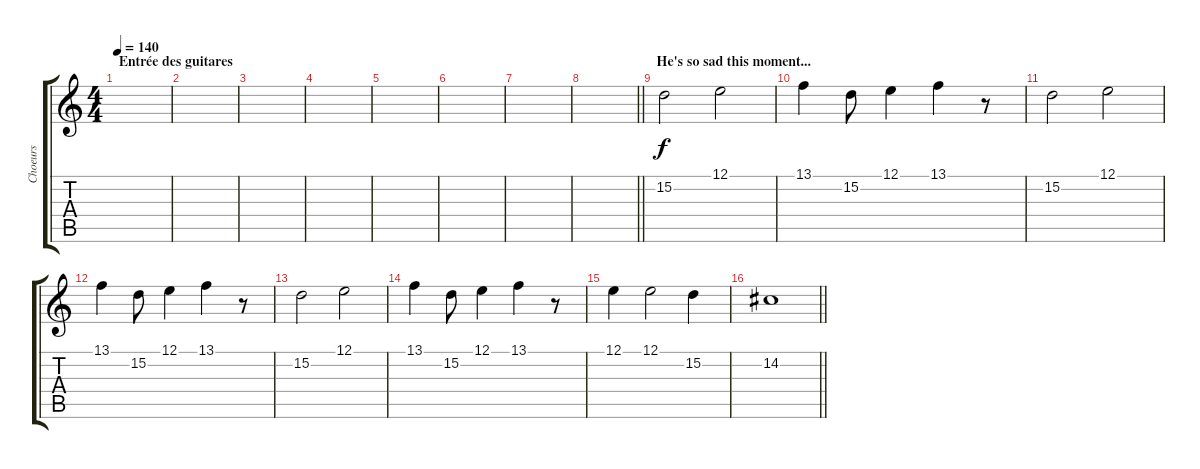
\track ("Choeurs " "Choeurs ") {instrument choiraahs}
\staff {score tabs}
\tuning (E4 B3 G3 D3 A2 E2) {hide}
\ts (4 4)
\section ("" "Entrée des guitares")
\tempo 140
\clef g2
\ks c
|
|
|
|
|
|
|
\barLineRight lightlight
|
\section ("" "He's so sad this moment...")
15.2.2 12.1.2 |
13.1.4 15.2.8 12.1.4 13.1.4 r.8 |
15.2.2 12.1.2 |
13.1.4 15.2.8 12.1.4 13.1.4 r.8 |
15.2.2 12.1.2 |
13.1.4 15.2.8 12.1.4 13.1.4 r.8 |
12.1.4 12.1.2 15.2.4 |
\barLineRight lightlight
14.2.1
